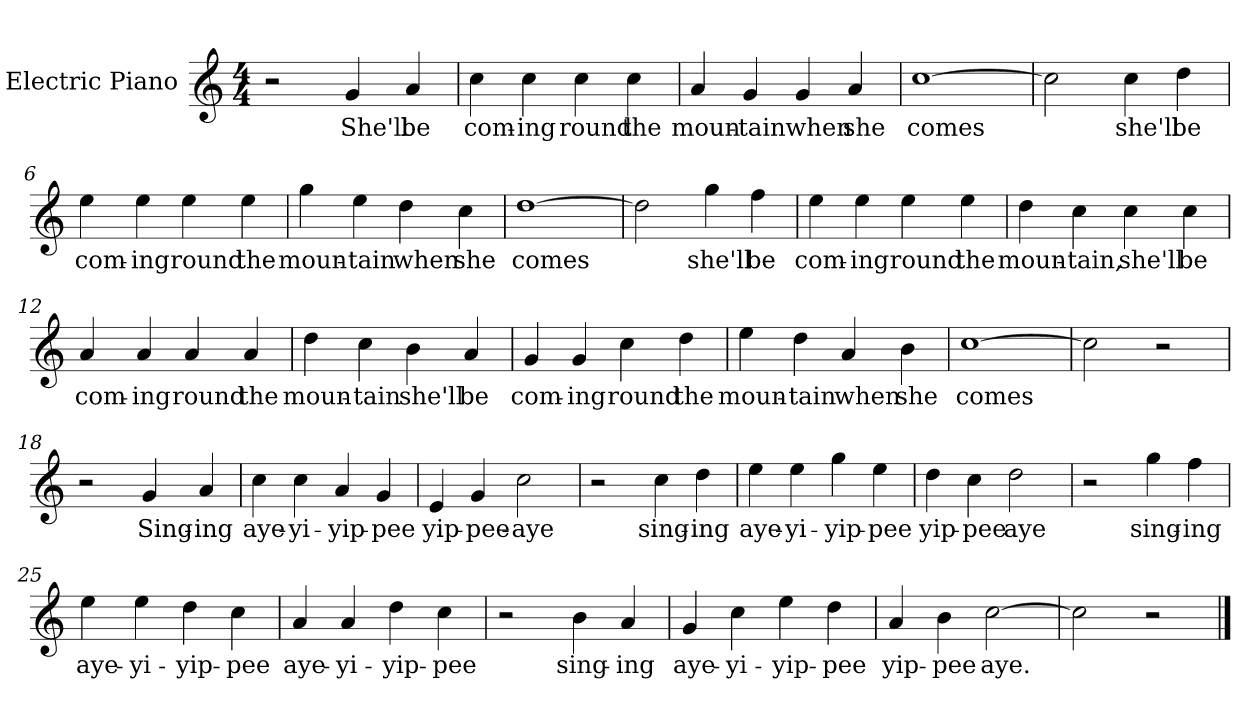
**kern	**text
*part1	*part1
*staff1	*staff1
*I"Electric Piano	*
*I'E.Pno	*
*clefG2	*
*k[]	*
*C:	*
*M4/4	*
=1	=1
2r	.
4g/	She'll
4a/	be
=2	=2
4cc\	com-
4cc\	-ing
4cc\	round
4cc\	the
=3	=3
4a/	moun-
4g/	-tain
4g/	when
4a/	she
=4	=4
[1cc	comes
!!LO:LB:g=z
=5	=5
2cc\]	.
4cc\	she'll
4dd\	be
=6	=6
4ee\	com-
4ee\	-ing
4ee\	round
4ee\	the
=7	=7
4gg\	moun-
4ee\	-tain
4dd\	when
4cc\	she
=8	=8
[1dd	comes
=9	=9
2dd\]	.
4gg\	she'll
4ff\	be
!!LO:LB:g=z
=10	=10
4ee\	com-
4ee\	-ing
4ee\	round
4ee\	the
=11	=11
4dd\	moun-
4cc\	-tain,
4cc\	she'll
4cc\	be
=12	=12
4a/	com-
4a/	-ing
4a/	round
4a/	the
!!LO:LB:g=z
=13	=13
4dd\	moun-
4cc\	-tain
4b\	she'll
4a/	be
=14	=14
4g/	com-
4g/	-ing
4cc\	round
4dd\	the
=15	=15
4ee\	moun-
4dd\	-tain
4a/	when
4b\	she
=16	=16
[1cc	comes
=17	=17
2cc\]	.
2r	.
!!LO:LB:g=z
=18	=18
2r	.
4g/	Sing-
4a/	-ing
=19	=19
4cc\	aye-
4cc\	-yi-
4a/	yip-
4g/	-pee
=20	=20
4e/	yip-
4g/	-pee-
2cc\	-aye
=21	=21
2r	.
4cc\	sing-
4dd\	-ing
=22	=22
4ee\	aye-
4ee\	-yi-
4gg\	-yip-
4ee\	-pee
!!LO:LB:g=z
=23	=23
4dd\	yip-
4cc\	-pee
2dd\	aye
=24	=24
2r	.
4gg\	sing-
4ff\	-ing
=25	=25
4ee\	aye-
4ee\	-yi-
4dd\	-yip-
4cc\	-pee
=26	=26
4a/	aye-
4a/	-yi-
4dd\	-yip-
4cc\	-pee
=27	=27
2r	.
4b\	sing-
4a/	-ing
!!LO:LB:g=z
=28	=28
4g/	aye-
4cc\	yi-
4ee\	-yip-
4dd\	-pee
=29	=29
4a/	yip-
4b\	-pee
[2cc\	aye.
=30	=30
2cc\]	.
2r	.
==	==
*-	*-
